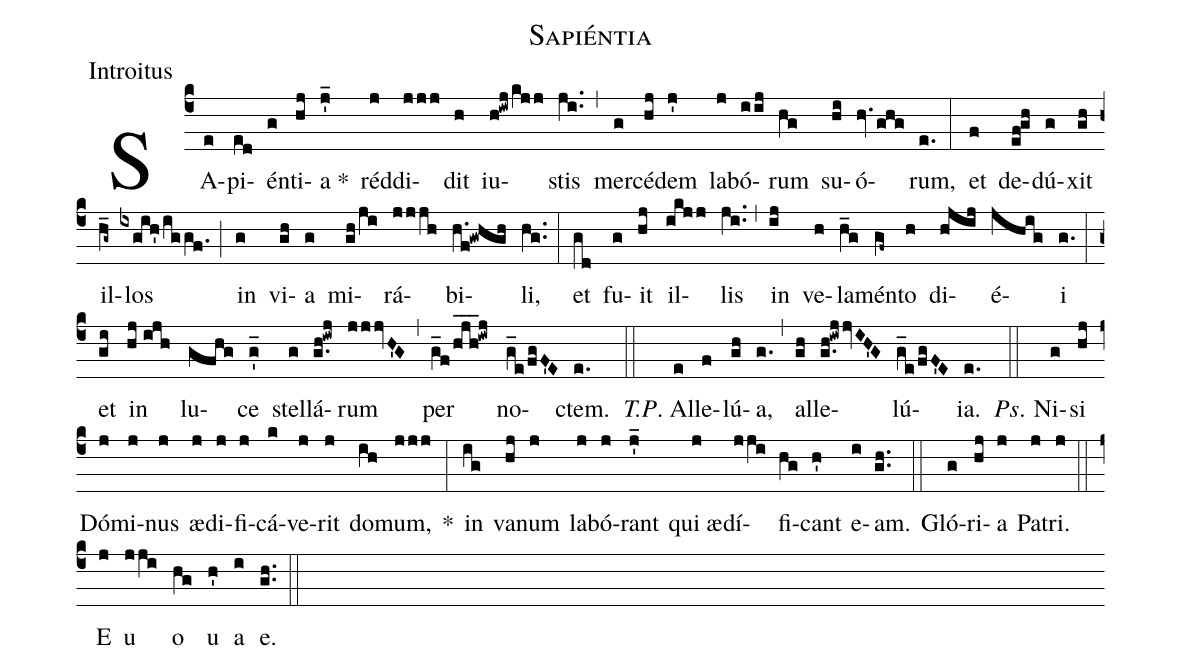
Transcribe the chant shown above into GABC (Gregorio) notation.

name:Sapiéntia;
office-part:Introitus;
%%
(c4) SA(e)pi(ed)én(g)ti(hj)a *(j'_) réd(j)di(jjj)dit(h) iu(h!iwj/kjj)stis(ji..) (,)
mer(g)cé(hj)dem(j') la(j)bó(iij)rum(hg) su(hi)ó(hv.ghg)rum,(e.) (:)
et(f) de(ef!gh)dú(g)xit(gh) il(h_g~)los(ixgih'/iggf.) (;)
in(g) vi(gh)a(g) mi(gh/ji)rá(jjjh)bi(h.f!gwhgh)li,(hg..) (:)
et(gd) fu(g)it(hj) il(ikjj)lis(ji..) (,)
in(ij) ve(h)la(h_g)mén(gf~)to(h) di(hjij)é(jhig)i(g.) (:)
et(gi) in(hj//ijh) lu(gfhg)ce(g'_) stel(g)lá(g.h!iwj)rum(jjjvH'G) (,)
per(g_f/hjh___!iwj) no(g_e/fgF'E)ctem.(e.) (::)

<i>T.P</i>. Al(e)le(f)lú(gh)a,(g.) (,)
al(gh)le(g.h!iwjjvIH'G)lú(g_e/fgF'E)ia.(e.) (::)

<i>Ps</i>. Ni(g)si(hj) Dó(j)mi(j)nus(j) <sp>ae</sp>(j)di(j)fi(j)cá(k)ve(j)rit(j) do(ih)mum,(jjj) *(:)
in(ig) va(hj)num(j) la(j)bó(j)rant(j'_) qui <sp>ae</sp>(j)dí(jji)fi(hg)cant(h') e(i)am.(gh..) (::)
Gló(g)ri(hj)a(j) Pa(j)tri.(j) (::)
E(j) u(jji) o(hg) u(h') a(i) e.(gh..) (::)
